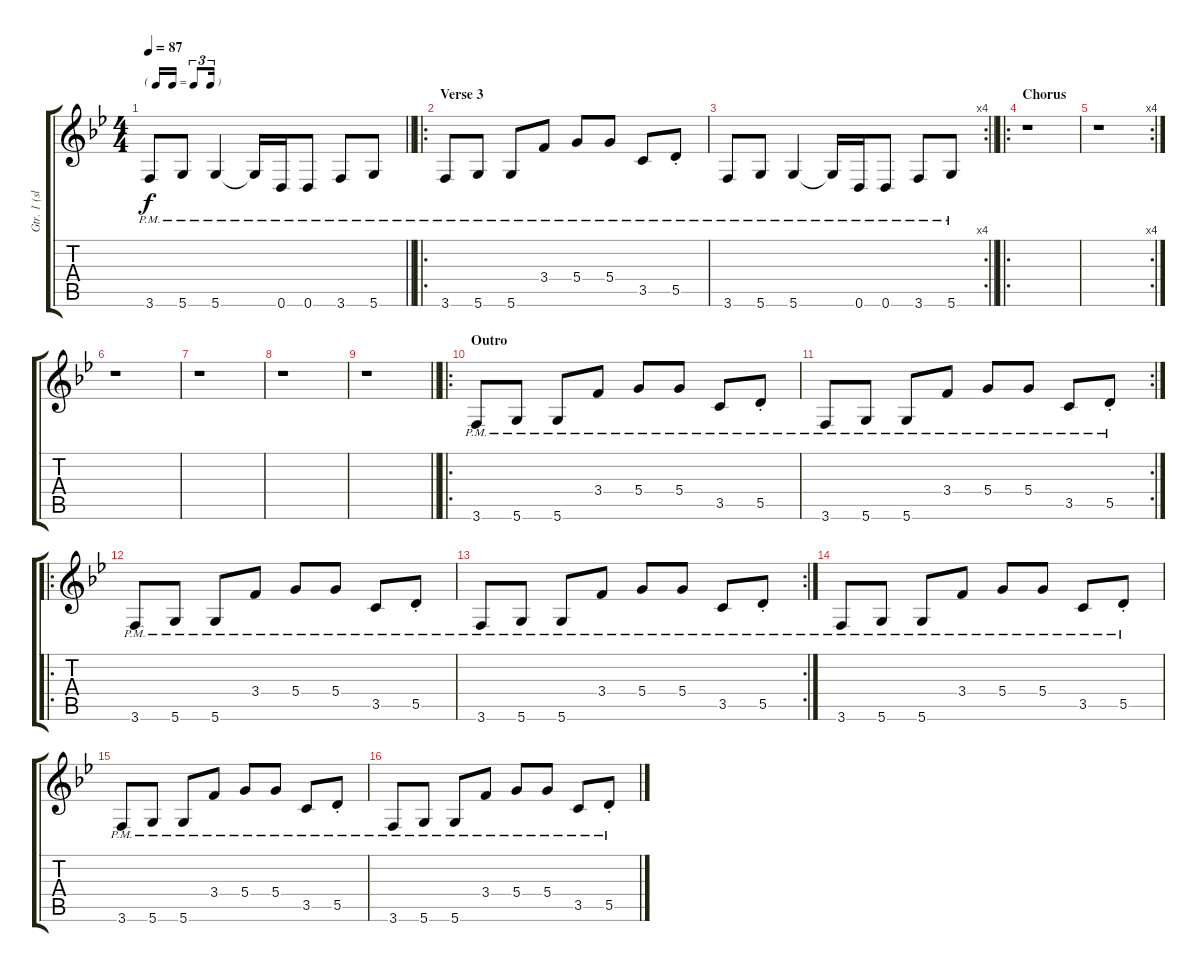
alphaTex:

\track ("Gtr. 1 (slight. dist.)" "Gtr. 1 (sl") {instrument electricguitarjazz}
\staff {score tabs}
\tuning (E4 B3 G3 D3 A2 D2) {hide}
\ts (4 4)
\tf triplet16th
\tempo 87
\clef g2
\barLineRight lightlight
\ks bb
3.6{pm}.8{dy f} 5.6{pm}.8 5.6{pm}.4 5.6{pm t}.16 0.6{pm}.16 0.6{pm}.8 3.6{pm}.8 5.6{pm}.8 |
\ro
\section ("" "Verse 3")
3.6{pm}.8 5.6{pm}.8 5.6{pm}.8 3.4{pm}.8 5.4{pm}.8 5.4{pm}.8 3.5{pm}.8 5.5{pm st}.8 |
\rc 4
\barLineRight lightlight
3.6{pm}.8 5.6{pm}.8 5.6{pm}.4 5.6{pm t}.16 0.6{pm}.16 0.6{pm}.8 3.6{pm}.8 5.6{pm}.8 |
\ro
\section ("" "Chorus")
r.1 |
\rc 4
r.1 |
r.1 |
r.1 |
r.1 |
\barLineRight lightlight
r.1 |
\ro
\section ("" "Outro")
3.6{pm}.8 5.6{pm}.8 5.6{pm}.8 3.4{pm}.8 5.4{pm}.8 5.4{pm}.8 3.5{pm}.8 5.5{pm st}.8 |
\rc 2
3.6{pm}.8 5.6{pm}.8 5.6{pm}.8 3.4{pm}.8 5.4{pm}.8 5.4{pm}.8 3.5{pm}.8 5.5{pm st}.8 |
\ro
3.6{pm}.8 5.6{pm}.8 5.6{pm}.8 3.4{pm}.8 5.4{pm}.8 5.4{pm}.8 3.5{pm}.8 5.5{pm st}.8 |
\rc 2
3.6{pm}.8 5.6{pm}.8 5.6{pm}.8 3.4{pm}.8 5.4{pm}.8 5.4{pm}.8 3.5{pm}.8 5.5{pm st}.8 |
3.6{pm}.8 5.6{pm}.8 5.6{pm}.8 3.4{pm}.8 5.4{pm}.8 5.4{pm}.8 3.5{pm}.8 5.5{pm st}.8 |
3.6{pm}.8 5.6{pm}.8 5.6{pm}.8 3.4{pm}.8 5.4{pm}.8 5.4{pm}.8 3.5{pm}.8 5.5{pm st}.8 |
3.6{pm}.8 5.6{pm}.8 5.6{pm}.8 3.4{pm}.8 5.4{pm}.8 5.4{pm}.8 3.5{pm}.8 5.5{pm st}.8
